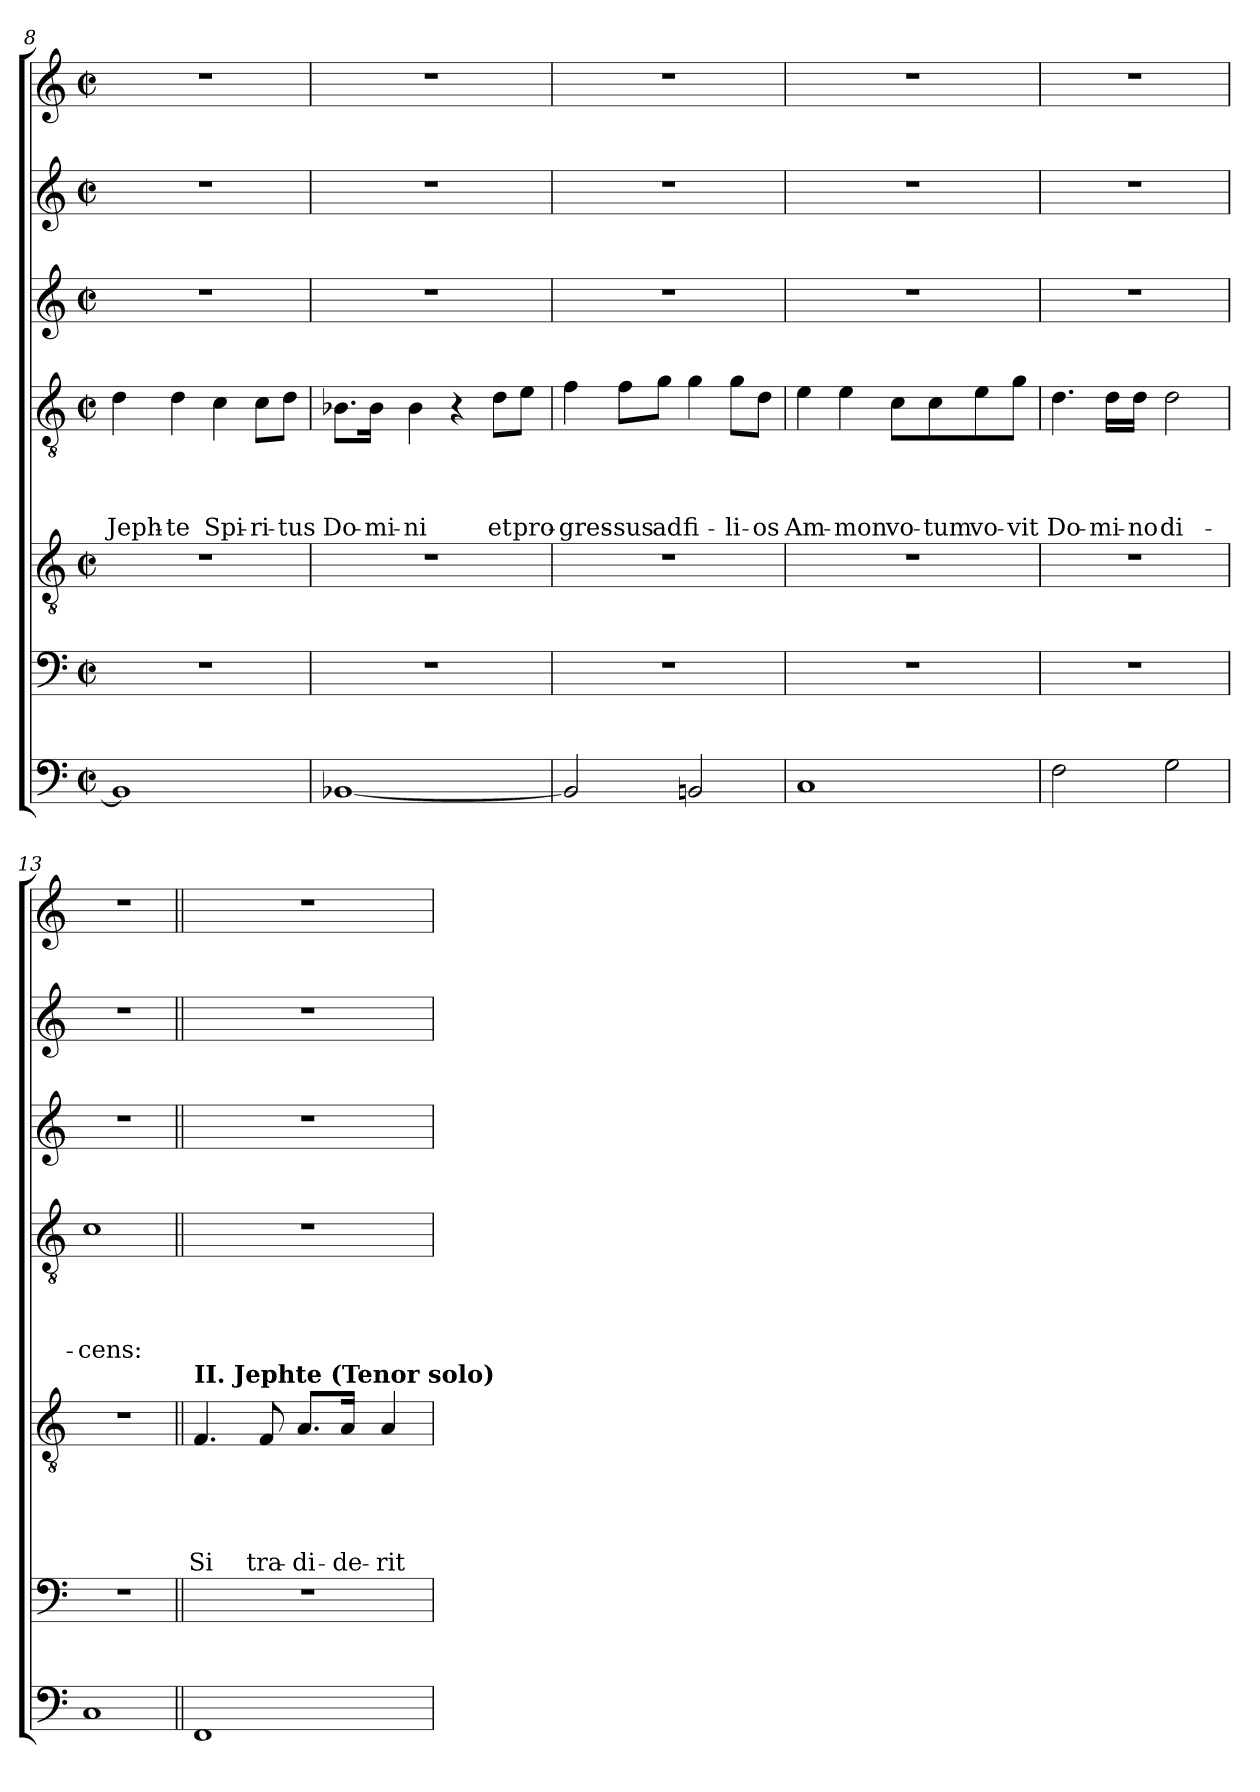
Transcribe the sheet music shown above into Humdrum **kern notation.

**kern	**kern	**kern	**text	**text	**text	**text	**text	**kern	**text	**text	**text	**text	**kern	**kern	**kern
*part7	*part6	*part5	*part5	*part5	*part5	*part5	*part5	*part4	*part4	*part4	*part4	*part4	*part3	*part2	*part1
*staff7	*staff6	*staff5	*staff5	*staff5	*staff5	*staff5	*staff5	*staff4	*staff4	*staff4	*staff4	*staff4	*staff3	*staff2	*staff1
*clefF4	*clefF4	*clefGv2	*	*	*	*	*	*clefGv2	*	*	*	*	*clefG2	*clefG2	*clefG2
*k[]	*k[]	*k[]	*	*	*	*	*	*k[]	*	*	*	*	*k[]	*k[]	*k[]
*C:	*C:	*C:	*	*	*	*	*	*C:	*	*	*	*	*C:	*C:	*C:
*M2/2	*M2/2	*M2/2	*	*	*	*	*	*M2/2	*	*	*	*	*M2/2	*M2/2	*M2/2
*met(c|)	*met(c|)	*met(c|)	*	*	*	*	*	*met(c|)	*	*	*	*	*met(c|)	*met(c|)	*met(c|)
=8	=8	=8	=8	=8	=8	=8	=8	=8	=8	=8	=8	=8	=8	=8	=8
1BB-]	1r	1r	.	.	.	.	.	4d\	.	.	.	Jeph-	1r	1r	1r
.	.	.	.	.	.	.	.	4d\	.	.	.	-te	.	.	.
.	.	.	.	.	.	.	.	4c\	.	.	.	Spi-	.	.	.
.	.	.	.	.	.	.	.	8c\L	.	.	.	-ri-	.	.	.
.	.	.	.	.	.	.	.	8d\J	.	.	.	-tus	.	.	.
!!LO:LB:g=z
=9	=9	=9	=9	=9	=9	=9	=9	=9	=9	=9	=9	=9	=9	=9	=9
[1BB-X	1r	1r	.	.	.	.	.	8.B-X\L	.	.	.	Do-	1r	1r	1r
.	.	.	.	.	.	.	.	16B-\Jk	.	.	.	-mi-	.	.	.
.	.	.	.	.	.	.	.	4B-\	.	.	.	-ni	.	.	.
.	.	.	.	.	.	.	.	4r	.	.	.	.	.	.	.
.	.	.	.	.	.	.	.	8d\L	.	.	.	et	.	.	.
.	.	.	.	.	.	.	.	8e\J	.	.	.	pro-	.	.	.
=10	=10	=10	=10	=10	=10	=10	=10	=10	=10	=10	=10	=10	=10	=10	=10
2BB-/]	1r	1r	.	.	.	.	.	4f\	.	.	.	-gres-	1r	1r	1r
.	.	.	.	.	.	.	.	8f\L	.	.	.	-sus	.	.	.
.	.	.	.	.	.	.	.	8g\J	.	.	.	ad	.	.	.
2BBn/	.	.	.	.	.	.	.	4g\	.	.	.	fi-	.	.	.
.	.	.	.	.	.	.	.	8g\L	.	.	.	-li-	.	.	.
.	.	.	.	.	.	.	.	8d\J	.	.	.	-os	.	.	.
=11	=11	=11	=11	=11	=11	=11	=11	=11	=11	=11	=11	=11	=11	=11	=11
1C	1r	1r	.	.	.	.	.	4e\	.	.	.	Am-	1r	1r	1r
.	.	.	.	.	.	.	.	4e\	.	.	.	-mon	.	.	.
.	.	.	.	.	.	.	.	8c\L	.	.	.	vo-	.	.	.
.	.	.	.	.	.	.	.	8c\	.	.	.	-tum	.	.	.
.	.	.	.	.	.	.	.	8e\	.	.	.	vo-	.	.	.
.	.	.	.	.	.	.	.	8g\J	.	.	.	-vit	.	.	.
=12	=12	=12	=12	=12	=12	=12	=12	=12	=12	=12	=12	=12	=12	=12	=12
2F\	1r	1r	.	.	.	.	.	4.d\	.	.	.	Do-	1r	1r	1r
.	.	.	.	.	.	.	.	16d\LL	.	.	.	-mi-	.	.	.
.	.	.	.	.	.	.	.	16d\JJ	.	.	.	-no	.	.	.
2G\	.	.	.	.	.	.	.	2d\	.	.	.	di-	.	.	.
=13	=13	=13	=13	=13	=13	=13	=13	=13	=13	=13	=13	=13	=13	=13	=13
1C	1r	1r	.	.	.	.	.	1c	.	.	.	-cens:	1r	1r	1r
!!LO:LB:g=z
=14||	=14||	=14||	=14||	=14||	=14||	=14||	=14||	=14||	=14||	=14||	=14||	=14||	=14||	=14||	=14||
!	!	!LO:TX:a:B:t=II. Jephte (Tenor solo)	!	!	!	!	!	!	!	!	!	!	!	!	!
1FF	1r	4.F/	.	.	.	.	Si	1r	.	.	.	.	1r	1r	1r
.	.	8F/	.	.	.	.	tra-	.	.	.	.	.	.	.	.
.	.	8.A/L	.	.	.	.	-di-	.	.	.	.	.	.	.	.
.	.	16A/Jk	.	.	.	.	-de-	.	.	.	.	.	.	.	.
.	.	4A/	.	.	.	.	-rit	.	.	.	.	.	.	.	.
=	=	=	=	=	=	=	=	=	=	=	=	=	=	=	=
*-	*-	*-	*-	*-	*-	*-	*-	*-	*-	*-	*-	*-	*-	*-	*-
